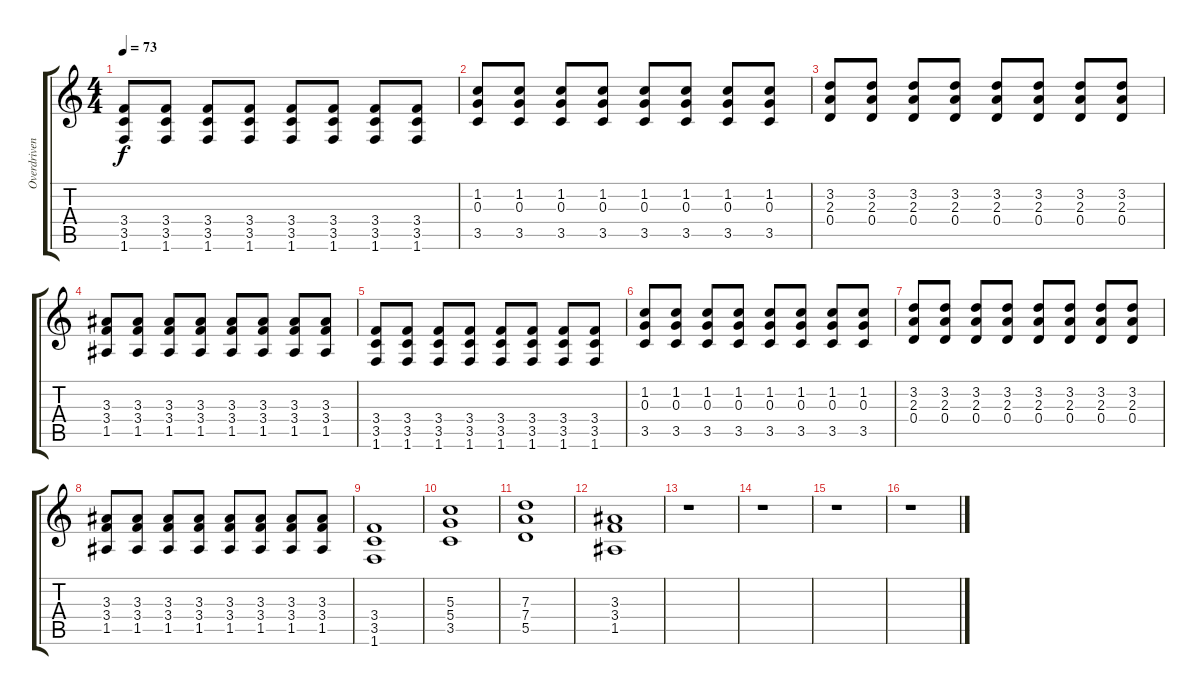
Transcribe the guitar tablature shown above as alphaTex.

\track ("Overdriven Guitar/Rythm" "Overdriven") {instrument overdrivenguitar}
\staff {score tabs}
\tuning (E4 B3 G3 D3 A2 E2) {hide}
\ts (4 4)
\tempo 73
\clef g2
\ks c
(3.4 3.5 1.6).8{dy f} (3.4 3.5 1.6).8 (3.4 3.5 1.6).8 (3.4 3.5 1.6).8 (3.4 3.5 1.6).8 (3.4 3.5 1.6).8 (3.4 3.5 1.6).8 (3.4 3.5 1.6).8 |
(1.2 0.3 3.5).8 (1.2 0.3 3.5).8 (1.2 0.3 3.5).8 (1.2 0.3 3.5).8 (1.2 0.3 3.5).8 (1.2 0.3 3.5).8 (1.2 0.3 3.5).8 (1.2 0.3 3.5).8 |
(3.2 2.3 0.4).8 (3.2 2.3 0.4).8 (3.2 2.3 0.4).8 (3.2 2.3 0.4).8 (3.2 2.3 0.4).8 (3.2 2.3 0.4).8 (3.2 2.3 0.4).8 (3.2 2.3 0.4).8 |
(3.3 3.4 1.5).8 (3.3 3.4 1.5).8 (3.3 3.4 1.5).8 (3.3 3.4 1.5).8 (3.3 3.4 1.5).8 (3.3 3.4 1.5).8 (3.3 3.4 1.5).8 (3.3 3.4 1.5).8 |
(3.4 3.5 1.6).8 (3.4 3.5 1.6).8 (3.4 3.5 1.6).8 (3.4 3.5 1.6).8 (3.4 3.5 1.6).8 (3.4 3.5 1.6).8 (3.4 3.5 1.6).8 (3.4 3.5 1.6).8 |
(1.2 0.3 3.5).8 (1.2 0.3 3.5).8 (1.2 0.3 3.5).8 (1.2 0.3 3.5).8 (1.2 0.3 3.5).8 (1.2 0.3 3.5).8 (1.2 0.3 3.5).8 (1.2 0.3 3.5).8 |
(3.2 2.3 0.4).8 (3.2 2.3 0.4).8 (3.2 2.3 0.4).8 (3.2 2.3 0.4).8 (3.2 2.3 0.4).8 (3.2 2.3 0.4).8 (3.2 2.3 0.4).8 (3.2 2.3 0.4).8 |
(3.3 3.4 1.5).8 (3.3 3.4 1.5).8 (3.3 3.4 1.5).8 (3.3 3.4 1.5).8 (3.3 3.4 1.5).8 (3.3 3.4 1.5).8 (3.3 3.4 1.5).8 (3.3 3.4 1.5).8 |
(3.4 3.5 1.6).1 |
(5.3 5.4 3.5).1 |
(7.3 7.4 5.5).1 |
(3.3 3.4 1.5).1 |
r.1 |
r.1 |
r.1 |
r.1
